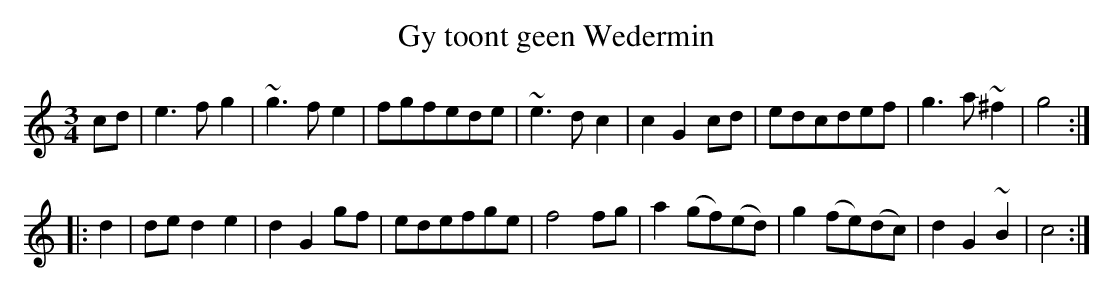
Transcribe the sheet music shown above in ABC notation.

X:1
T:Gy toont geen Wedermin
M:3/4
K:Cmaj
cd|e3fg2|~g3fe2|fgfede|~e3dc2|c2G2cd|edcdef|g3a~^f2|g4:|
|:d2|ded2e2|d2G2gf|edefge|f4fg|a2(gf)(ed)|g2(fe)(dc)|d2G2~B2|c4:|
